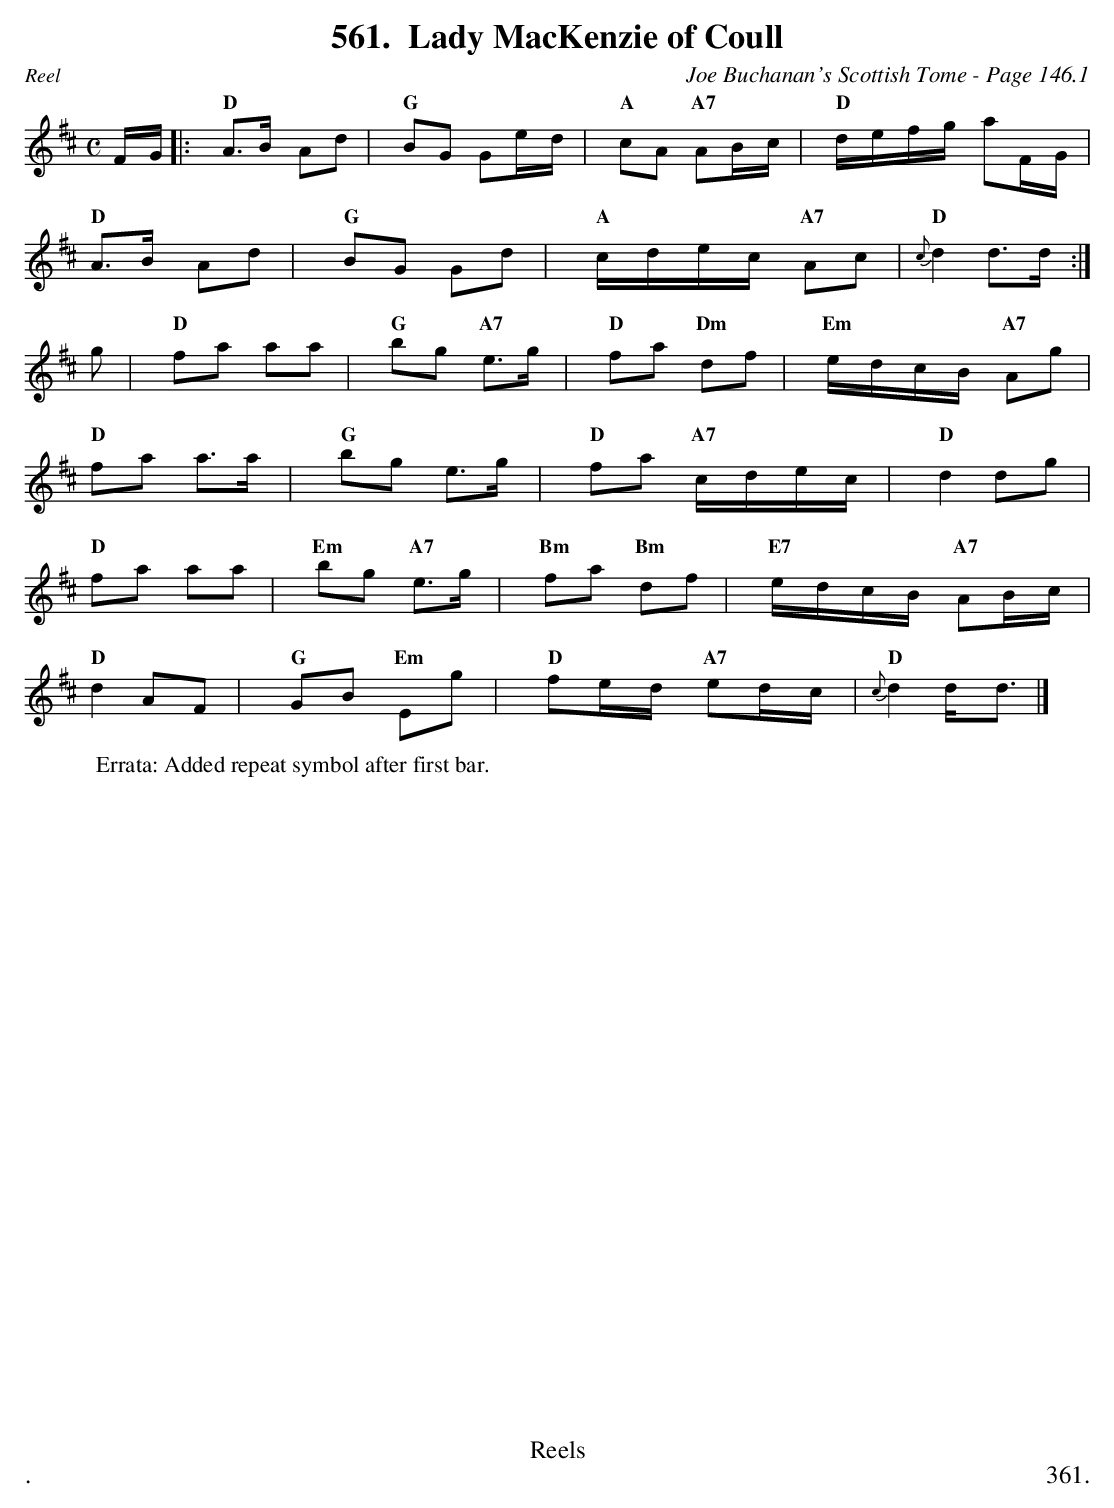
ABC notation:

X:1
T:Lady MacKenzie of Coull
C:Joe Buchanan's Scottish Tome - Page 146.1
L:1/8
M:C
K:D
F/G/ |: "D"A>B Ad | "G"BG Ge/d/ | "A"cA "A7"AB/c/ | "D"d/e/f/g/ aF/G/ |
"D"A>B Ad | "G"BG Gd | "A"c/d/e/c/ "A7"Ac | "D"{c}d2 d>d :|
g | "D"fa aa | "G"bg "A7"e>g | "D"fa "Dm"df | "Em"e/d/c/B/ "A7"Ag |
"D"fa a>a | "G"bg e>g | "D"fa "A7"c/d/e/c/ | "D"d2 dg |
"D"fa aa | "Em"bg "A7"e>g | "Bm"fa "Bm"df | "E7"e/d/c/B/ "A7"AB/c/ |
"D"d2 AF | "G"GB "Em"Eg | "D"fe/d/ "A7"ed/c/ | "D"{c}d2 d<d |]
W:Errata: Added repeat symbol after first bar.
